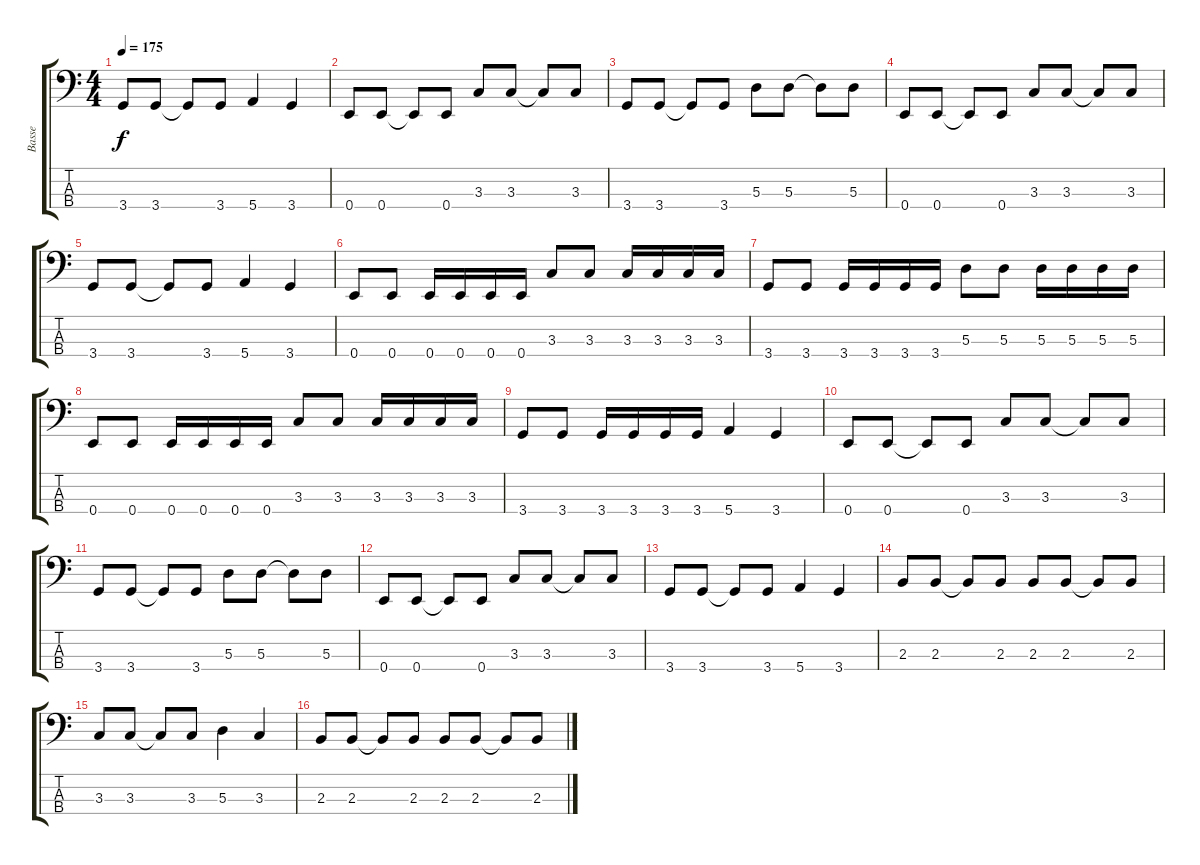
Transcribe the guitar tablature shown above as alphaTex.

\track ("Basse" "Basse") {instrument electricbasspick}
\staff {score tabs}
\tuning (G2 D2 A1 E1) {hide}
\ts (4 4)
\tempo 175
\clef f4
\ks c
3.4.8{dy f} 3.4.8 3.4{t}.8 3.4.8 5.4.4 3.4.4 |
0.4.8 0.4.8 0.4{t}.8 0.4.8 3.3.8 3.3.8 3.3{t}.8 3.3.8 |
3.4.8 3.4.8 3.4{t}.8 3.4.8 5.3.8 5.3.8 5.3{t}.8 5.3.8 |
0.4.8 0.4.8 0.4{t}.8 0.4.8 3.3.8 3.3.8 3.3{t}.8 3.3.8 |
3.4.8 3.4.8 3.4{t}.8 3.4.8 5.4.4 3.4.4 |
0.4.8 0.4.8 0.4.16 0.4.16 0.4.16 0.4.16 3.3.8 3.3.8 3.3.16 3.3.16 3.3.16 3.3.16 |
3.4.8 3.4.8 3.4.16 3.4.16 3.4.16 3.4.16 5.3.8 5.3.8 5.3.16 5.3.16 5.3.16 5.3.16 |
0.4.8 0.4.8 0.4.16 0.4.16 0.4.16 0.4.16 3.3.8 3.3.8 3.3.16 3.3.16 3.3.16 3.3.16 |
3.4.8 3.4.8 3.4.16 3.4.16 3.4.16 3.4.16 5.4.4 3.4.4 |
0.4.8 0.4.8 0.4{t}.8 0.4.8 3.3.8 3.3.8 3.3{t}.8 3.3.8 |
3.4.8 3.4.8 3.4{t}.8 3.4.8 5.3.8 5.3.8 5.3{t}.8 5.3.8 |
0.4.8 0.4.8 0.4{t}.8 0.4.8 3.3.8 3.3.8 3.3{t}.8 3.3.8 |
3.4.8 3.4.8 3.4{t}.8 3.4.8 5.4.4 3.4.4 |
2.3.8 2.3.8 2.3{t}.8 2.3.8 2.3.8 2.3.8 2.3{t}.8 2.3.8 |
3.3.8 3.3.8 3.3{t}.8 3.3.8 5.3.4 3.3.4 |
2.3.8 2.3.8 2.3{t}.8 2.3.8 2.3.8 2.3.8 2.3{t}.8 2.3.8
